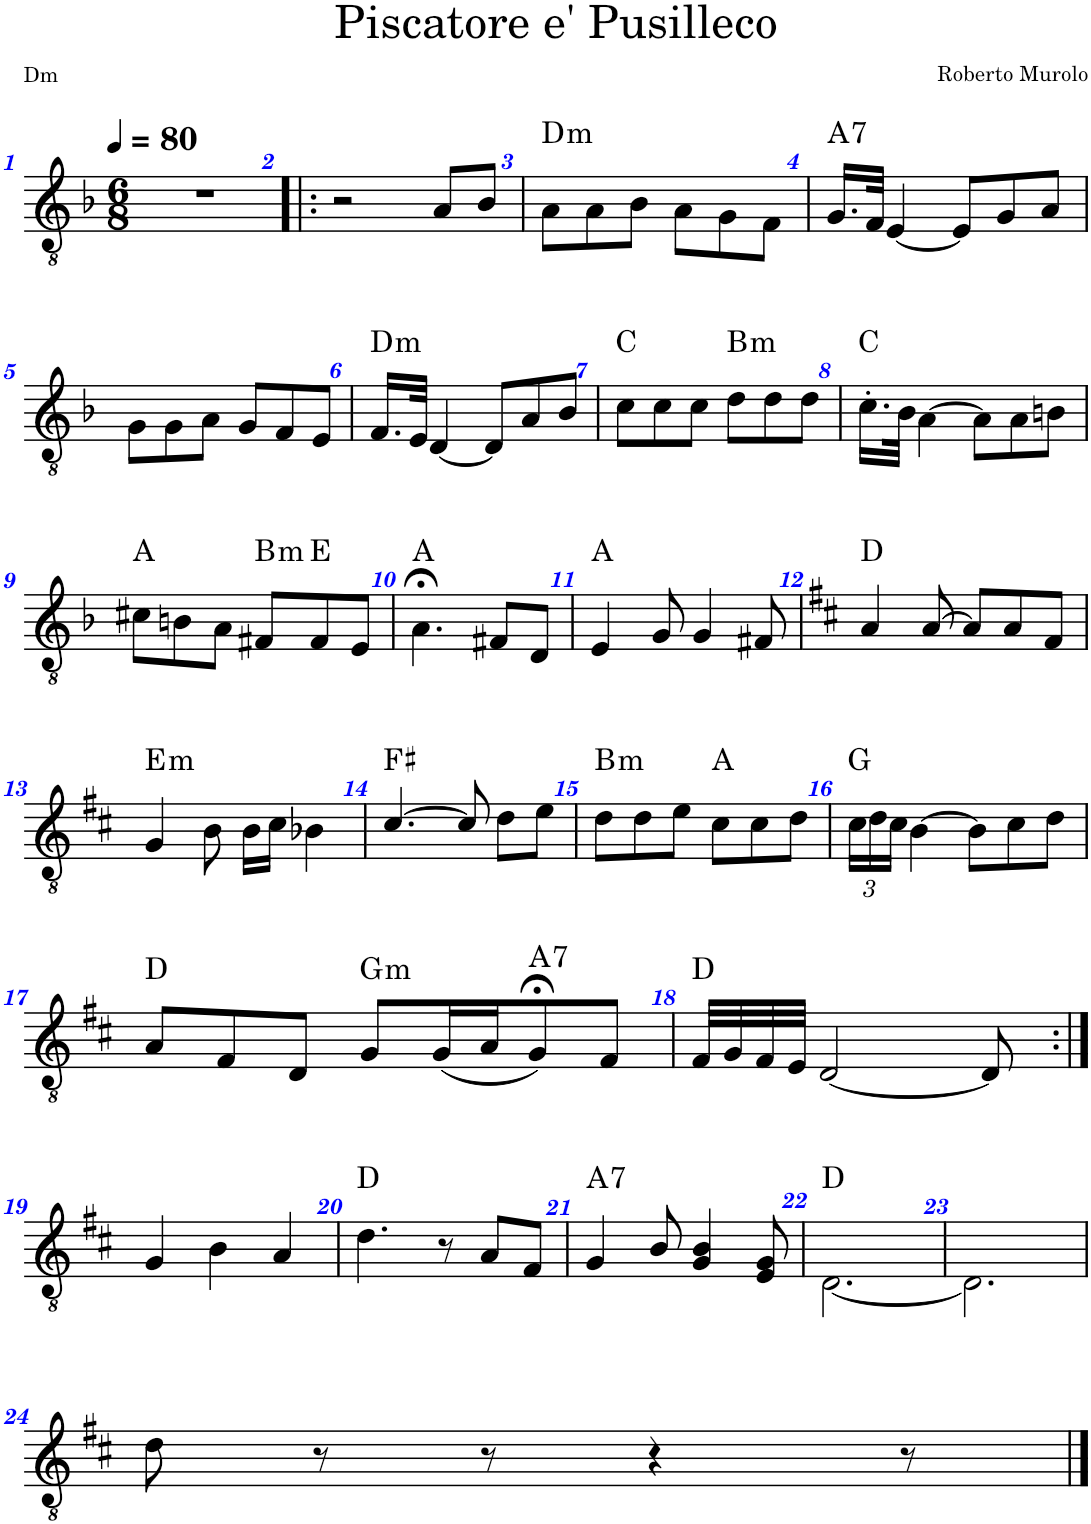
**kern	**harte
*part1	*part1
*staff1	*
*I"Chitarra elettrica	*
*clefGv2	*
*k[b-]	*
*M6/8	*
*MM80	*
=1	=1
2.r	.
=2!|:	=2!|:
2r	.
8A/L	.
8B-/J	.
=3	=3
!	!LO:H:kt=m
8A\L	D:min
8A\	.
8B-\J	.
8A\L	.
8G\	.
8F\J	.
=4	=4
!	!LO:H:kt=7
16.G/LL	A:7
32F/JJk	.
[<4E/	.
8E/L]	.
8G/	.
8A/J	.
!!LO:LB:g=z
=5	=5
8G\L	.
8G\	.
8A\J	.
8G/L	.
8F/	.
8E/J	.
=6	=6
!	!LO:H:kt=m
16.F/LL	D:min
32E/JJk	.
[<4D/	.
8D/L]	.
8A/	.
8B-/J	.
=7	=7
8c\L	C:maj
8c\	.
8c\J	.
!	!LO:H:kt=m
8d\L	B:min
8d\	.
8d\J	.
=8	=8
16.c'\LL	C:maj
32B-\JJk	.
[4A\	.
8A\L]	.
8A\	.
8Bn\J	.
!!LO:LB:g=z
=9	=9
8c#X\L	A:maj
8Bn\	.
8A\J	.
!	!LO:H:kt=m
8F#X/L	B:min
8F#/	E:maj
8E/J	.
=10	=10
4.A;<\	A:maj
8F#X/L	.
8D/J	.
=11	=11
4E/	A:maj
8G/	.
4G/	.
8F#X/	.
=12	=12
*k[f#c#]	*
4A/	D:maj
[>8A/	.
8A/L]	.
8A/	.
8F#/J	.
!!LO:LB:g=z
=13	=13
!	!LO:H:kt=m
4G/	E:min
8B\	.
16B\LL	.
16c#\JJ	.
4B-X\	.
=14	=14
[>4.c#/	F#:maj
8c#/]	.
8d\L	.
8e\J	.
=15	=15
!	!LO:H:kt=m
8d\L	B:min
8d\	.
8e\J	.
8c#\L	A:maj
8c#\	.
8d\J	.
=16	=16
*Xbrackettup	*
24c#\LL	G:maj
24d\	.
24c#\JJ	.
[4B\	.
8B\L]	.
8c#\	.
8d\J	.
!!LO:LB:g=z
=17	=17
8A/L	D:maj
8F#/	.
8D/J	.
!	!LO:H:kt=m
8G/L	G:min
(<16G/L	.
16A/J	.
!	!LO:H:kt=7
8G;</)	A:7
8F#/J	.
=18	=18
32F#/LLL	D:maj
32G/	.
32F#/	.
32E/JJJ	.
[2D/	.
8D/]	.
!!LO:LB:g=z
=19:|!	=19:|!
4G/	.
4B\	.
4A/	.
=20	=20
4.d\	.
8r	.
8A/L	.
8F#/J	.
=21	=21
!	!LO:H:kt=7
4G/	A:7
8B/	.
4G/ 4B/	.
8E/ 8G/	.
=22	=22
[<2.D\	D:maj
=23	=23
2.D\]	.
!!LO:LB:g=z
=24	=24
8d\	.
8r	.
8r	.
4r	.
8r	.
==	==
*-	*-
